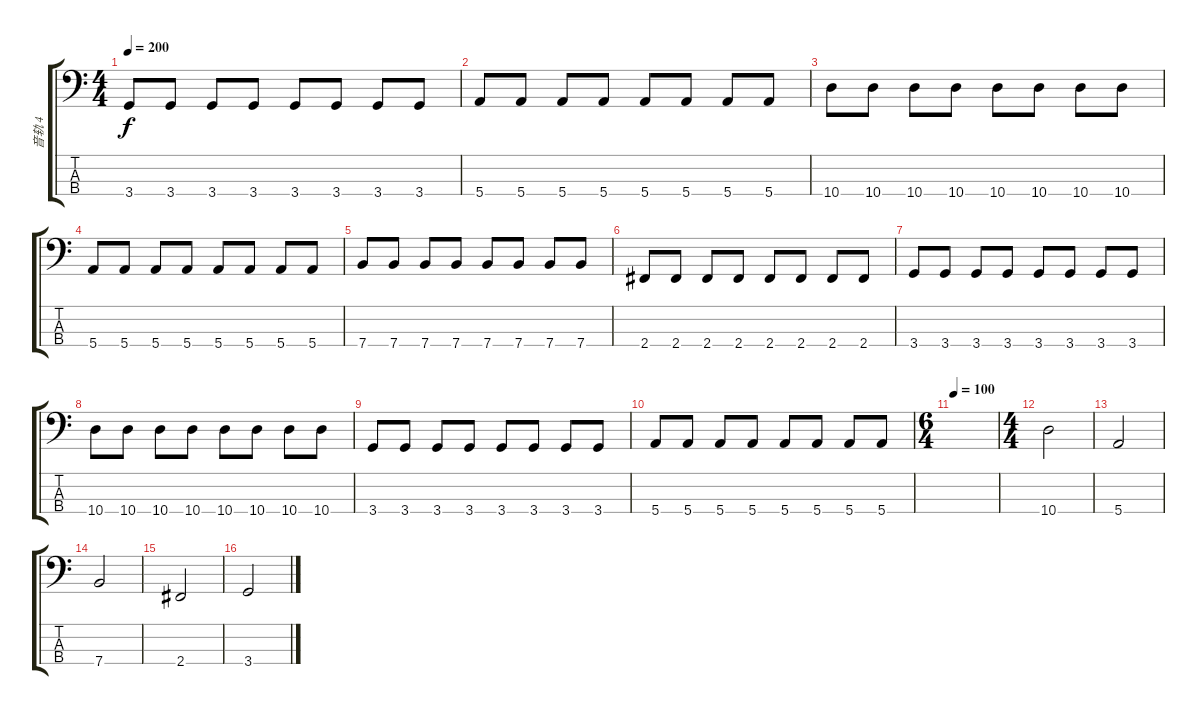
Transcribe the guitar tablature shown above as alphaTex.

\track ("音轨 4" "音轨 4") {instrument synthbass2}
\staff {score tabs}
\tuning (G2 D2 A1 E1) {hide}
\ts (4 4)
\tempo 200
\clef f4
\ks c
3.4.8{dy f} 3.4.8 3.4.8 3.4.8 3.4.8 3.4.8 3.4.8 3.4.8 |
5.4.8 5.4.8 5.4.8 5.4.8 5.4.8 5.4.8 5.4.8 5.4.8 |
10.4.8 10.4.8 10.4.8 10.4.8 10.4.8 10.4.8 10.4.8 10.4.8 |
5.4.8 5.4.8 5.4.8 5.4.8 5.4.8 5.4.8 5.4.8 5.4.8 |
7.4.8 7.4.8 7.4.8 7.4.8 7.4.8 7.4.8 7.4.8 7.4.8 |
2.4.8 2.4.8 2.4.8 2.4.8 2.4.8 2.4.8 2.4.8 2.4.8 |
3.4.8 3.4.8 3.4.8 3.4.8 3.4.8 3.4.8 3.4.8 3.4.8 |
10.4.8 10.4.8 10.4.8 10.4.8 10.4.8 10.4.8 10.4.8 10.4.8 |
3.4.8 3.4.8 3.4.8 3.4.8 3.4.8 3.4.8 3.4.8 3.4.8 |
5.4.8 5.4.8 5.4.8 5.4.8 5.4.8 5.4.8 5.4.8 5.4.8 |
\ts (6 4)
\tempo 100
|
\ts (4 4)
10.4.2 |
5.4.2 |
7.4.2 |
2.4.2 |
3.4.2
